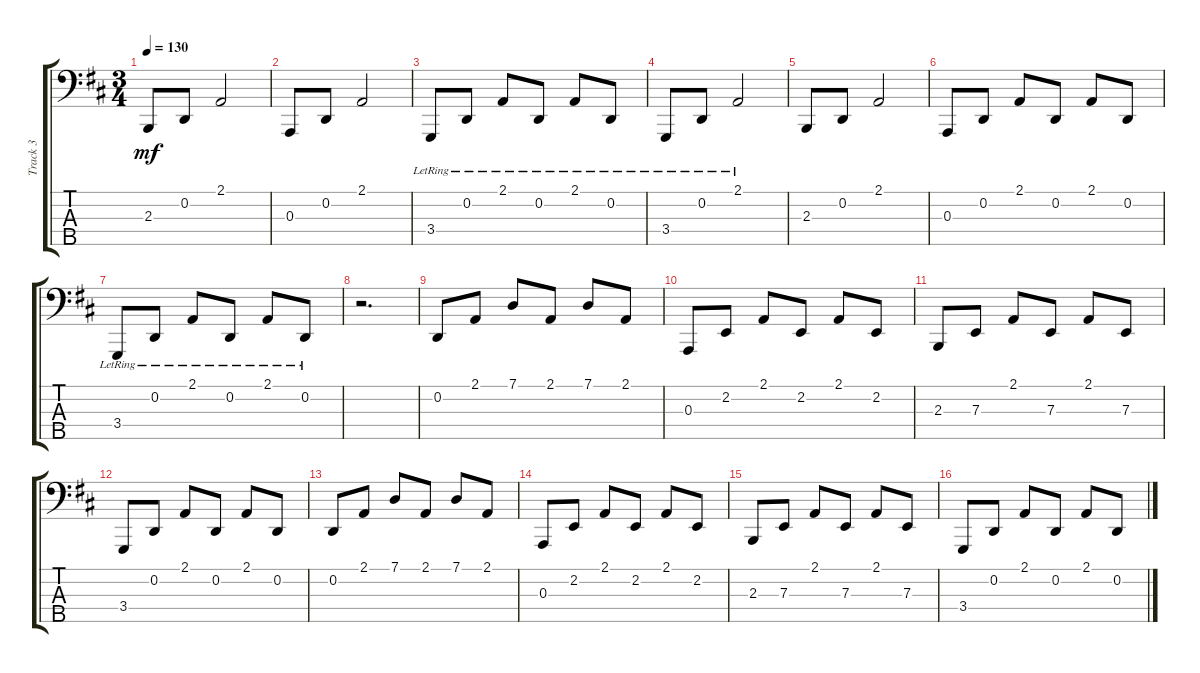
\track ("Track 3" "Track 3") {instrument acousticgrandpiano}
\staff {score tabs}
\tuning (G2 D2 A1 E1 B0) {hide}
\ts (3 4)
\tempo 130
\clef f4
\ks d
2.3.8{dy mf} 0.2.8 2.1.2 |
0.3.8 0.2.8 2.1.2 |
3.4{lr}.8 0.2{lr}.8 2.1{lr}.8 0.2{lr}.8 2.1{lr}.8 0.2{lr}.8 |
3.4{lr}.8 0.2{lr}.8 2.1{lr}.2 |
2.3.8 0.2.8 2.1.2 |
0.3.8 0.2.8 2.1.8 0.2.8 2.1.8 0.2.8 |
3.4{lr}.8 0.2{lr}.8 2.1{lr}.8 0.2{lr}.8 2.1{lr}.8 0.2{lr}.8 |
r.2{d} |
0.2.8 2.1.8 7.1.8 2.1.8 7.1.8 2.1.8 |
0.3.8 2.2.8 2.1.8 2.2.8 2.1.8 2.2.8 |
2.3.8 7.3.8 2.1.8 7.3.8 2.1.8 7.3.8 |
3.4.8 0.2.8 2.1.8 0.2.8 2.1.8 0.2.8 |
0.2.8 2.1.8 7.1.8 2.1.8 7.1.8 2.1.8 |
0.3.8 2.2.8 2.1.8 2.2.8 2.1.8 2.2.8 |
2.3.8 7.3.8 2.1.8 7.3.8 2.1.8 7.3.8 |
3.4.8 0.2.8 2.1.8 0.2.8 2.1.8 0.2.8
